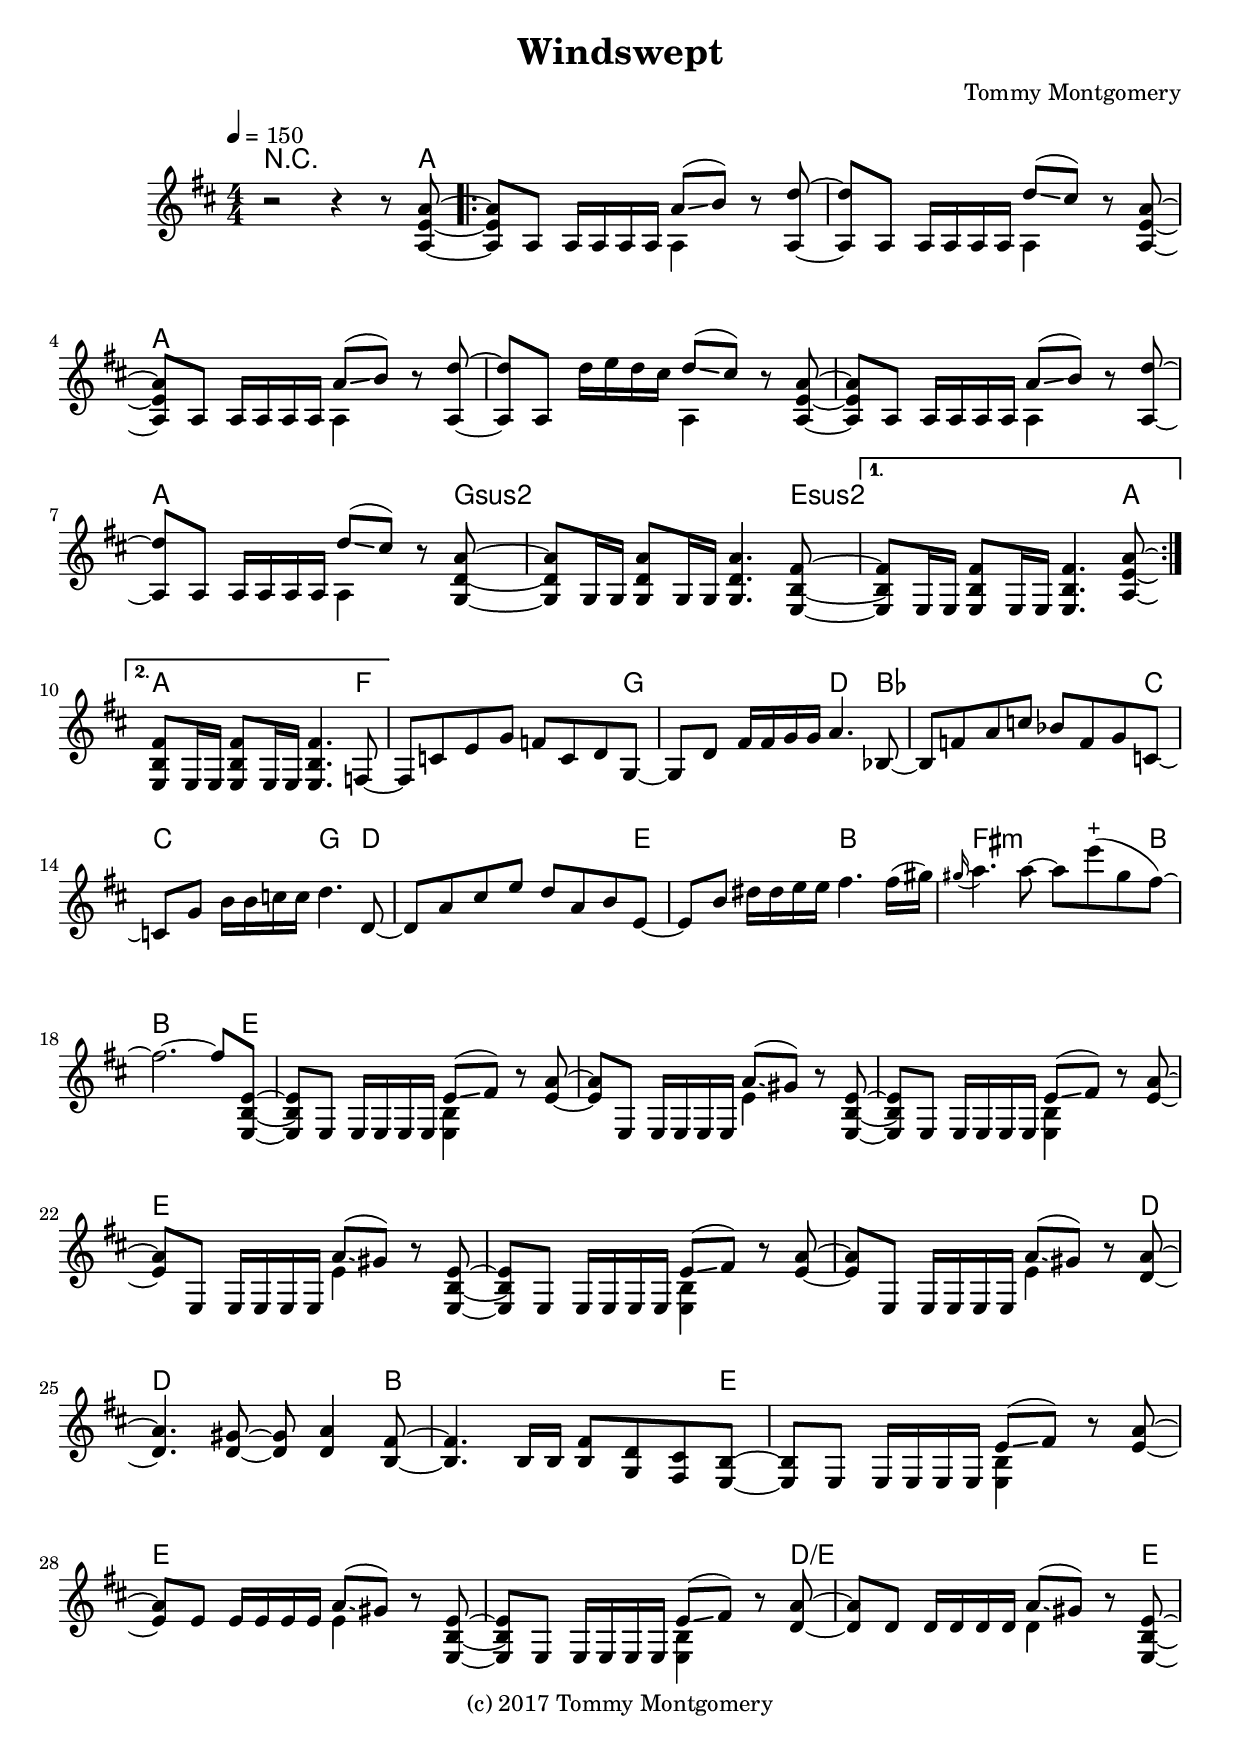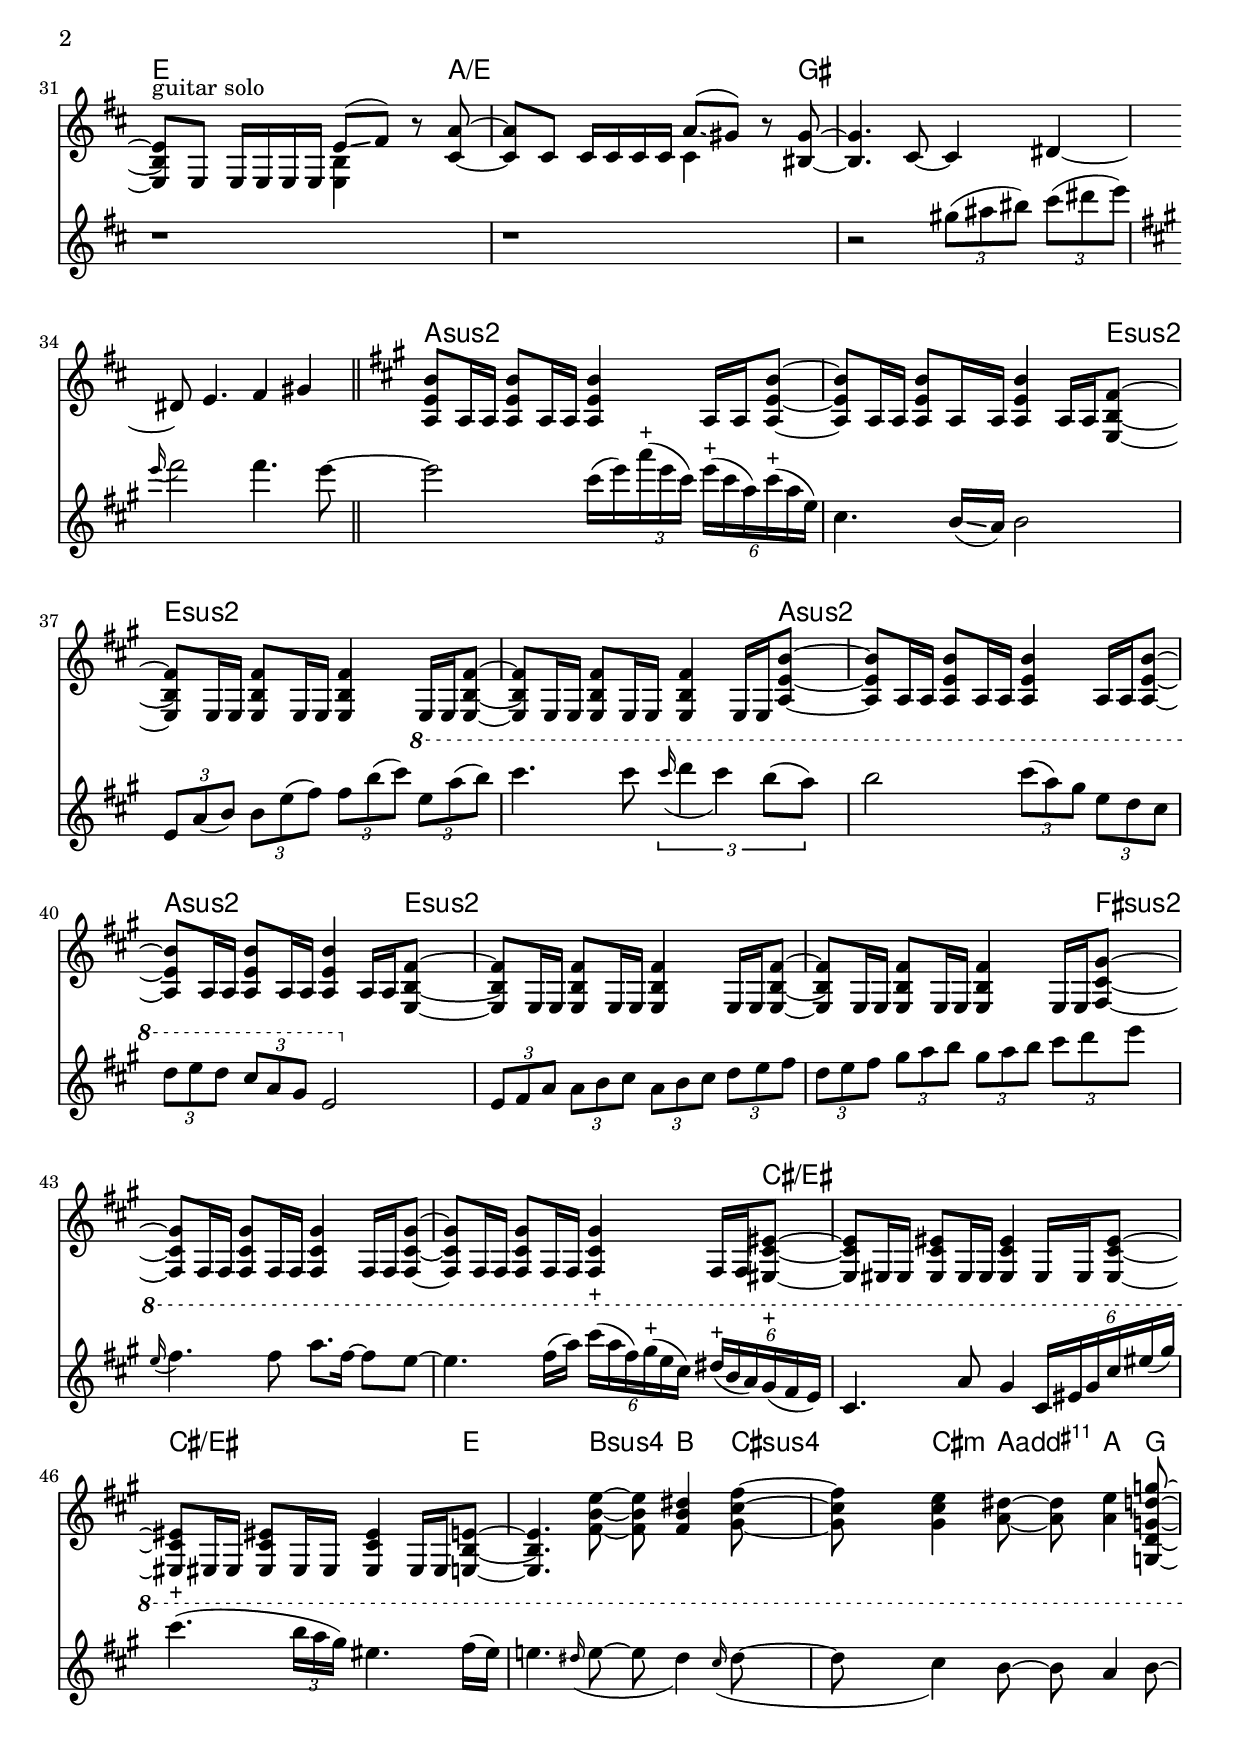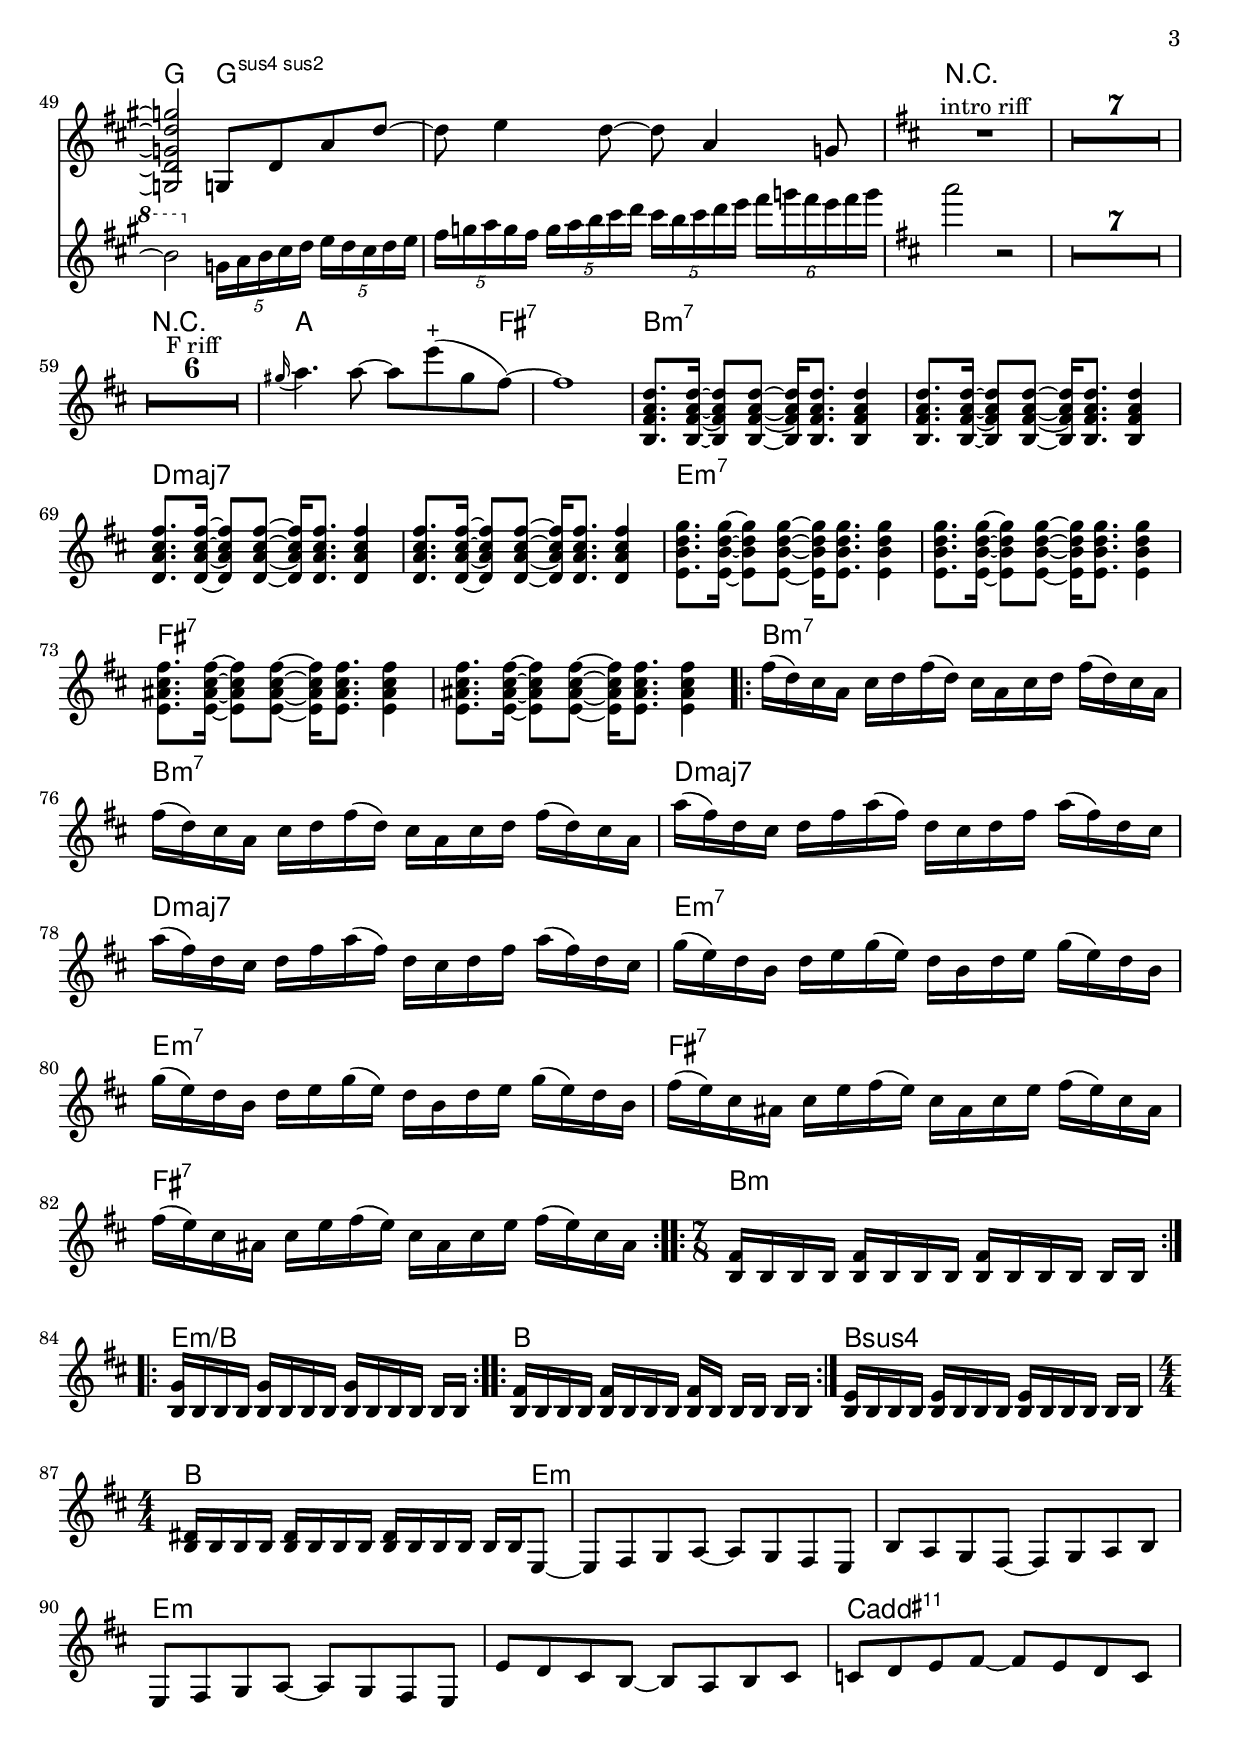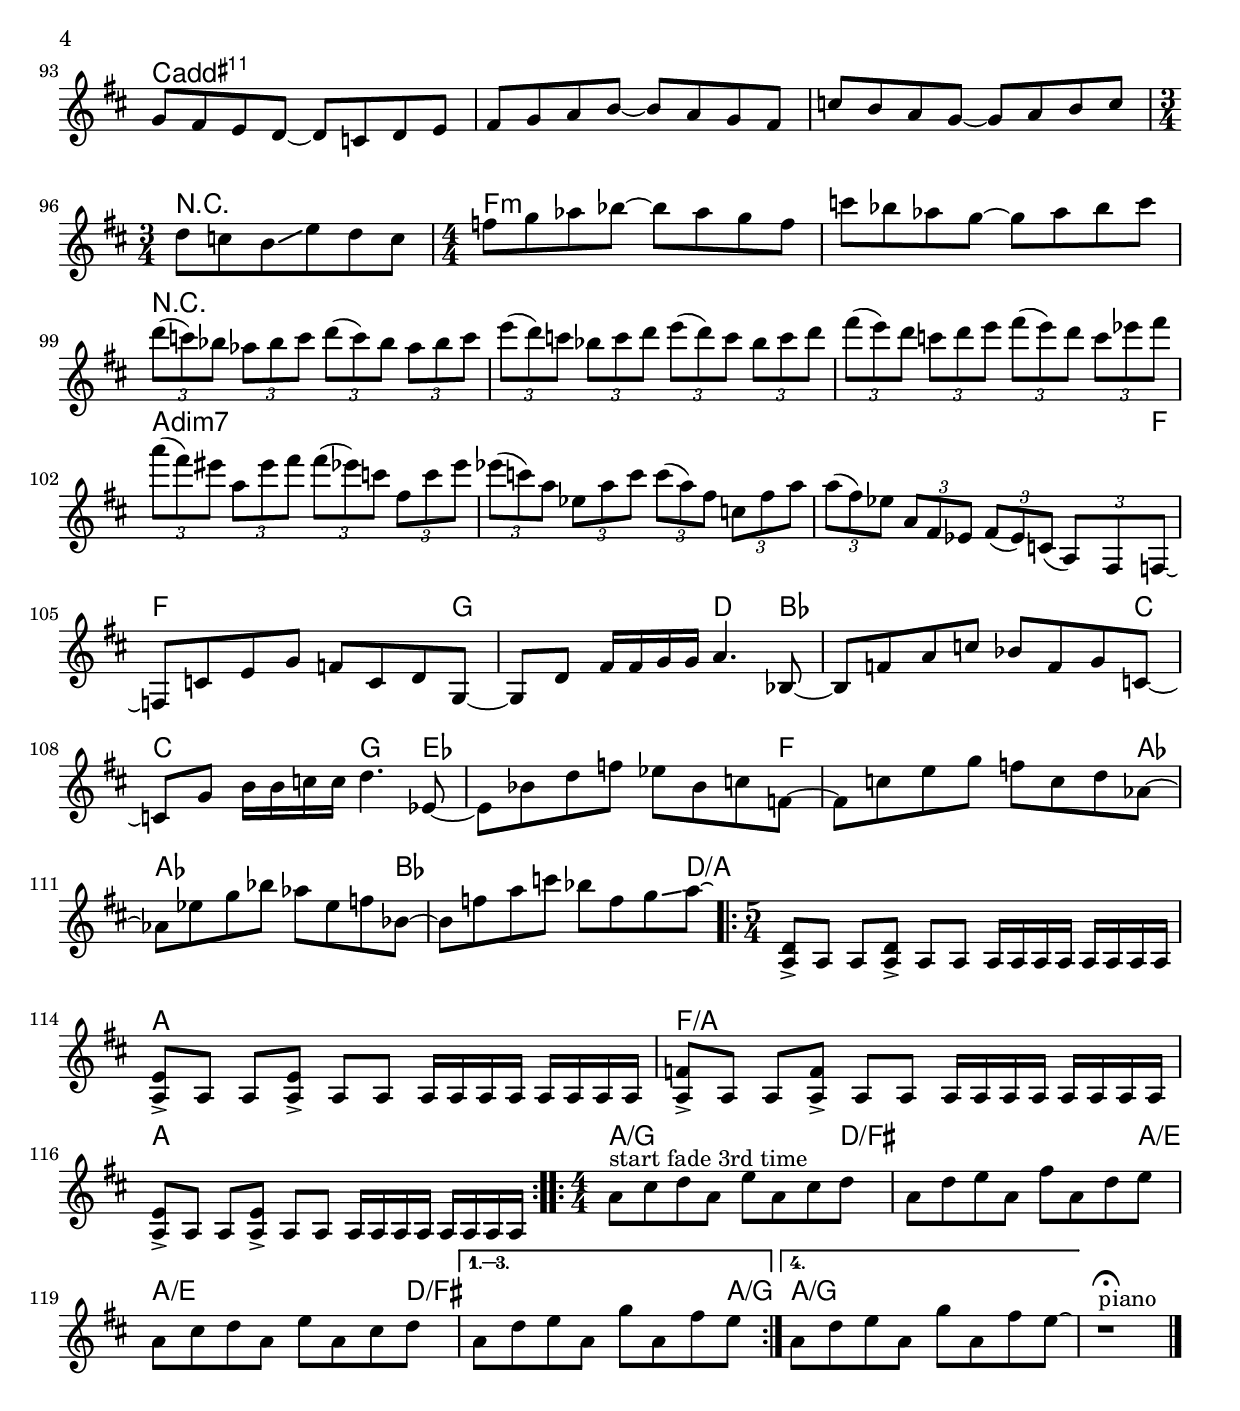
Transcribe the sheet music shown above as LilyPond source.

\version "2.18.2"
\language "english"

\header {
  title = "Windswept"
  composer = "Tommy Montgomery"
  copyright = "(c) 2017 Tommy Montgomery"
}

global = {
  \key a \mixolydian
  \time 4/4
  \tempo 4 = 150
  \set Staff.printKeyCancellation = ##f
  \numericTimeSignature
  \compressFullBarRests
  \omit Voice.StringNumber
  \override TupletBracket #'bracket-visibility = #'if-no-beam
  \override MultiMeasureRest.expand-limit = #3
}


guitarOne = \relative c' {
  r2 r4 r8 <a e' a> ~ |
  \repeat volta 2 {
    q a a16 a a a << { a'8\glissando[( b)] } \\ { a,4 } >> r8 <a d'> ~ |
    q a a16 a a a << { d'8\glissando[( cs)] } \\ { a,4 } >> r8 <a e' a> ~ |
    q a a16 a a a << { a'8\glissando[( b)] } \\ { a,4 } >> r8 <a d'> ~ |
    q a d'16 e d cs << { d8\glissando[( cs)] } \\ { a,4 } >> r8 <a e' a> ~ |
    q a a16 a a a << { a'8\glissando[( b)] } \\ { a,4 } >> r8 <a d'> ~ |
    q a a16 a a a << { d'8\glissando[( cs)] } \\ { a,4 } >> r8 <g d' a'> ~ |
    q g16 g <g d' a'>8 g16 g <g d' a'>4. <e b' fs'>8 ~ |
  }
  \alternative {
    { q e16 e <e b' fs'>8 e16 e <e b' fs'>4. <a e' a>8\laissezVibrer | }
    { <e b' fs'>8 e16 e <e b' fs'>8 e16 e <e b' fs'>4. f8 ~ | }
  }

  f8 c' e g f c d g, ~ |
  g d' fs16 fs g g a4. bf,8 ~ |
  bf f' a c bf f g c, ~ |
  c g' b16 b c c d4. d,8 ~ |
  d a' cs e d a b e, ~ |
  e b' ds16 ds e e fs4. fs16( gs) |
  \grace gs16( a4.) a8 ~ a e'^"+"( gs, fs) ~ |
  fs2. ~ fs8 <e,, b' e> ~ |

  q e e16 e e e << { e'8\glissando[( fs)] } \\ { <e, b'>4 } >> r8 <e' a> ~ |
  q e, e16 e e e << { a'8\glissando[( gs)] } \\ { e4 } >> r8 <e, b' e> ~ |
  q e e16 e e e << { e'8\glissando[( fs)] } \\ { <e, b'>4 } >> r8 <e' a> ~ |
  q e, e16 e e e << { a'8\glissando[( gs)] } \\ { e4 } >> r8 <e, b' e> ~ |
  q e e16 e e e << { e'8\glissando[( fs)] } \\ { <e, b'>4 } >> r8 <e' a> ~ |
  q e, e16 e e e << { a'8\glissando[( gs)] } \\ { e4 } >> r8 <d a'> ~ |
  q4. <d gs>8 ~ q <d a'>4 <b fs'>8 ~ |
  q4. b16 b <b fs'>8 <g d'> <fs cs'> <e b'> ~ |

  q e e16 e e e << { e'8\glissando[( fs)] } \\ { <e, b'>4 } >> r8 <e' a> ~ |
  q e e16 e e e << { a8\glissando[( gs)] } \\ { e4 } >> r8 <e, b' e> ~ |
  q e e16 e e e << { e'8\glissando[( fs)] } \\ { <e, b'>4 } >> r8 <d' a'> ~ |
  q d d16 d d d << { a'8\glissando[( gs)] } \\ { d4 } >> r8 <e, b' e> ~ |
  q^"guitar solo" e e16 e e e << { e'8\glissando[( fs)] } \\ { <e, b'>4 } >> r8 <cs' a'> ~ |
  q cs cs16 cs cs cs << { a'8\glissando[( gs)] } \\ { cs,4 } >> r8 <bs gs'> ~ |
  q4. cs8 ~ cs4 ds ~ |
  ds8 e4. fs4 gs \bar "||" |

  \key a \major
  <a, e' b'>8 a16 a <a e' b'>8 a16 a <a e' b'>4 a16 a <a e' b'>8 ~ |
  q8 a16 a <a e' b'>8 a16 a <a e' b'>4 a16 a <e b' fs'>8 ~ |
  q8 e16 e <e b' fs'>8 e16 e <e b' fs'>4 e16 e <e b' fs'>8 ~ |
  q8 e16 e <e b' fs'>8 e16 e <e b' fs'>4 e16 e <a e' b'>8 ~ |
  q8 a16 a <a e' b'>8 a16 a <a e' b'>4 a16 a <a e' b'>8 ~ |
  q8 a16 a <a e' b'>8 a16 a <a e' b'>4 a16 a <e b' fs'>8 ~ |
  q8 e16 e <e b' fs'>8 e16 e <e b' fs'>4 e16 e <e b' fs'>8 ~ |
  q8 e16 e <e b' fs'>8 e16 e <e b' fs'>4 e16 e <fs cs' gs'>8 ~ |
  q8 fs16 fs <fs cs' gs'>8 fs16 fs <fs cs' gs'>4 fs16 fs <fs cs' gs'>8 ~ |
  q8 fs16 fs <fs cs' gs'>8 fs16 fs <fs cs' gs'>4 fs16 fs <es cs' es>8 ~ |
  q8 es16 es <es cs' es>8 es16 es <es cs' es>4 es16 es <es cs' es>8 ~ |
  q8 es16 es <es cs' es>8 es16 es <es cs' es>4 es16 es <e b' e>8 ~ |

  q4. <fs' b e>8 ~ q <fs b ds>4 <gs cs fs>8 ~ |
  q <gs cs e>4 <a ds>8 ~ q <a e'>4 <g, d' g d' g>8 ~ |
  q2 g8 d' a' d ~ |
  d e4 d8 ~ d a4 g8 |

  \key a \mixolydian
  R1*8^\markup "intro riff" |
  R1*6^\markup { "F riff" } |
  \grace gs'16( a4.) a8 ~ a e'^"+"( gs, fs) ~ |
  fs1 |

  \repeat unfold 2 { <b,, fs' a d>8. q16 ~ q8 q8 ~ q16 q8. q4 | }
  \repeat unfold 2 { <d a' cs fs>8. q16 ~ q8 q8 ~ q16 q8. q4 | }
  \repeat unfold 2 { <e b' d g>8. q16 ~ q8 q8 ~ q16 q8. q4 | }
  \repeat unfold 2 { <e as cs fs>8. q16 ~ q8 q8 ~ q16 q8. q4 | }

  \repeat volta 2 {
    \repeat unfold 2 { fs'16( d) cs a cs d fs( d) cs a cs d fs( d) cs a | }
    \repeat unfold 2 { a'( fs) d cs d fs a( fs) d cs d fs a( fs) d cs | }
    \repeat unfold 2 { g'( e) d b d e g( e) d b d e g( e) d b | }
    \repeat unfold 2 { fs'( e) cs as cs e fs( e) cs as cs e fs( e) cs as | }
  }

  \time 7/8
  \repeat volta 2 { <b, fs'>16[ b b b] <b fs'>[ b b b] <b fs'>[ b b b] b[ b]  | }
  \repeat volta 2 { <b g'>[ b b b] <b g'>[ b b b] <b g'>[ b b b] b[ b]  | }
  \repeat volta 2 { <b fs'>[ b b b] <b fs'>[ b b b] <b fs'>] b b b] b[ b]  | }
  <b e>[ b b b] <b e>[ b b b] <b e>[ b b b] b[ b]  |

  \time 4/4 <b ds>16 b b b <b ds> b b b <b ds> b b b b b  e,8 ~ |

  e fs g a ~ a g fs e |
  b' a g fs ~ fs g a b |
  e, fs g a ~ a g fs e |
  e' d cs b ~ b a b cs |

  c d e fs ~ fs e d c |
  g' fs e d ~ d c d e |
  fs g a b ~ b a g fs |
  c' b a g ~ g a b c |
  \time 3/4 d c b\glissando e d c |
  \time 4/4 f g af bf ~ bf af g f |
  c' bf af g ~ g af bf c |
  \tuplet 3/2 4 { \repeat unfold 2 { d( c) bf af bf c } } |
  \tuplet 3/2 4 { \repeat unfold 2 { e( d) c bf c d } } |
  \tuplet 3/2 4 { fs( e) d c d e fs( e) d c ef fs } |
  \tuplet 3/2 4 { a( fs) es a, es' fs fs( ef) c fs, c' ef } |
  \tuplet 3/2 4 { ef( c) a ef a c c( a) fs c fs a } |
  \tuplet 3/2 4 { a( fs) ef a, fs ef fs( ef) c( a) fs f ~ } |

  f c' e g f c d g, ~ |
  g d' fs16 fs g g a4. bf,8 ~ |
  bf f' a c bf f g c, ~ |
  c g' b16 b c c d4. ef,8 ~ |
  ef bf' d f ef bf c f, ~ |
  f c' e g f c d af ~ |
  af ef' g bf af ef f bf, ~ |
  bf f' a c bf f g\glissando a\laissezVibrer |

  \time 5/4
  \repeat volta 2 {
    <a,, d>8-> a a <a d>-> a a a16 a a a a a a a |
    <a e'>8-> a a <a e'>-> a a a16 a a a a a a a |
    <a f'>8-> a a <a f'>-> a a a16 a a a a a a a |
    <a e'>8-> a a <a e'>-> a a a16 a a a a a a a |
  }

  \time 4/4
  \repeat volta 4 {
    a'8^"start fade 3rd time" cs d a e' a, cs d |
    a d e a, fs' a, d e |
    a,8 cs d a e' a, cs d |
  }
  \alternative {
    { a d e a, g' a, fs' e | }
    { a, d e a, g' a, fs' e\laissezVibrer | }
  }

  r1\fermata^"piano" \bar "|."
}


guitarTwo = \relative c''' {
  r1 |
  \repeat volta 2 R1*8
  \repeat unfold 8 r1
  \repeat unfold 15 r1
  r2 \tuplet 3/2 4 { gs8( as bs) cs( ds e) } |
  \key a \major
  \grace e16( fs2) fs4. e8 ~ |
  e2 cs16( e) \tuplet 3/2 { a^"+"( e cs) } \tuplet 6/4 { e^"+"( cs a) cs^"+"( a e) } |
  cs4. b16\glissando( a) b2 |
  \tuplet 3/2 4 { e,8 a( b) b e( fs) fs b( cs) \ottava #1 e a( b) } |
  cs4. cs8 \tuplet 3/2 { \grace cs16( d4 cs) b8( a) } |
  b2 \tuplet 3/2 4 { cs8( a) gs e d cs } |
  \tuplet 3/2 4 { d e d cs a gs } e2 \ottava #0 |
  \tuplet 3/2 4 { e,8 fs a a b cs a b cs d e fs } |
  \tuplet 3/2 4 { d e fs gs a b gs a b cs d e } |
  \ottava #1 \grace e16( fs4.) fs8 a8. fs16 ~ fs8 e8 ~ |
  e4. fs16( a) \tuplet 6/4 4 { cs^"+"(a fs) gs^"+"( e cs) ds^"+"( b a) gs^"+"( fs e) } |
  cs4. a'8 gs4 \tuplet 6/4 { cs,16 es gs cs es( gs) } |
  cs4.^"+"( \tuplet 3/2 { b16 a gs) } es4. fs16( es) |
  e!4. \grace ds16( e8 ~ e ds4) \grace cs16( ds8 ~ |
  ds cs4) b8 ~ b a4 b8 ~ |
  b2 \ottava #0 \tuplet 5/4 4 { g,16 a b cs d e d cs d e } |
  \tuplet 5/4 4 { fs g a g fs   g a b cs d   cs b cs d e } \tuplet 6/4 { fs g fs e fs g } |
  \key a \mixolydian
  a2 r2 | R1*7 | R1*8 |


}

guitarOneStaff = \new Staff \with { midiInstrument = "electric guitar (jazz)" }{ \global \guitarOne }
guitarTwoStaff = \new Staff \with { midiInstrument = "electric guitar (jazz)" }{ \global \guitarTwo }

chordExceptionMusic = {
  <c e g b d'>1-\markup { "maj9" }
  <c e g b fs'>1-\markup { "maj7" \sharp "11" }
  <c ef f g bf>1-\markup { "m7sus4" }
  <c ef gf bff>1-\markup { "dim7" }
  <c e g d'>1-\markup { "add9" }
  <c ef g d'>1-\markup { "m(add9)" }
  <c e fs as>1-\markup { \super { \sharp "11" \sharp "13" } }
  <c g>1-\markup { "5" }
  <c e g b>1-\markup { "maj7" }
  <c e g fs'>1-\markup { "add" \super { \sharp "11" } }
  <c f g>1-\markup { "sus4" }
  <c d g>1-\markup { "sus2" }
  <c ef g b>1-\markup { "m(maj7)" }
  <c ef g b d'>1-\markup { "m(maj9)" }
}

chordExceptions = #(append
  (sequential-music-to-chord-exceptions chordExceptionMusic #t)
  ignatzekExceptions
)

chordValues = \chordmode {
  r2.. a8 |

  \repeat volta 2 { \repeat unfold 5 a1 | a2.. g8:sus2 | q2.. e8:sus2 | }
  \alternative { { q2.. a8 | } { a2.. f8 } }

  f2.. g8 | g2 d4. bf8 | bf2.. c8 | c2 g4. d8 |
  d2.. e8 | e2 b | fs2..:m b8 | b2.. e8 |

  \repeat unfold 5 e1 | e2.. d8 | d2.. b8 | b2.. e8 |
  e1 | e | e2.. d8:/e | q2.. e8 | e2.. a8:/e | q2.. gs8 | gs1 | gs1 |

  a1:sus2 | q2.. e8:sus2 | q1 | q2.. a8:sus2 |
  a1:sus2 | q2.. e8:sus2 | q1 | q2.. fs8:sus2 |
  q1 | q2.. cs8:/es | q1 | q2.. e8 |
  e4. b4:sus4 b cs8:sus4 | q8 cs4:m a:1.3.5.11+ a g8 |
  g2 g:1.2.4.5 | q1 |

  R1*8 |
  R1*6 |
  a2.. fs8:7 | q1 |
  b1:m7 | q | d:maj7 | q | e:m7 | q | fs:7 | q |
  \repeat volta 2 { b1:m7 | q | d:maj7 | q | e:m7 | q | fs:7 | q | }

  \repeat volta 2 b2..:m |
  \repeat volta 2 e:m/b |
  \repeat volta 2 b |
  b:sus4 | b e8:m |

  q1 | q | q | q |
  c:1.3.5.11+ | q | q | q |
  r2. |
  f1:m | q |
  r | r | r |
  a:dim7 | q | q2. \tuplet 3/2 { q4 f8 } |

  f2.. g8 | g2 d4. bf8 | bf2.. c8 | c2 g4. ef8 |
  ef2.. f8 | f2.. af8 | af2.. bf8 | bf2.. d8:/a |

  \repeat volta 2 { q1 q4 | a1 a4 | f1:/a q4 | a1 a4 | }

  \repeat volta 4 { a2..:/g d8:/fs | q2.. a8:/e | q2.. d8:/fs |}
  \alternative {
    {  q2.. a8:/g | }
    {  q2.. a8:/g | }
  }
}

chordNames = \new ChordNames {
  \powerChords
  \set majorSevenSymbol = \markup "maj7"
  \set chordChanges = ##t
  \set chordNameExceptions = #chordExceptions
  \chordValues
}

\score {
  <<
    \chordNames
    \guitarOneStaff
    \guitarTwoStaff
  >>
  \layout {
    \context {
      \Staff \RemoveEmptyStaves
      \override Glissando.minimum-length = #4
      \override Glissando.springs-and-rods = #ly:spanner::set-spacing-rods
      \override Glissando.thickness = #2
      \override VerticalAxisGroup.remove-first = ##t
    }
  }
}

\score {
  \unfoldRepeats {
    <<
      \transpose c c, \guitarOneStaff
      \transpose c c, \guitarTwoStaff
    >>
  }
  \midi {}
}
